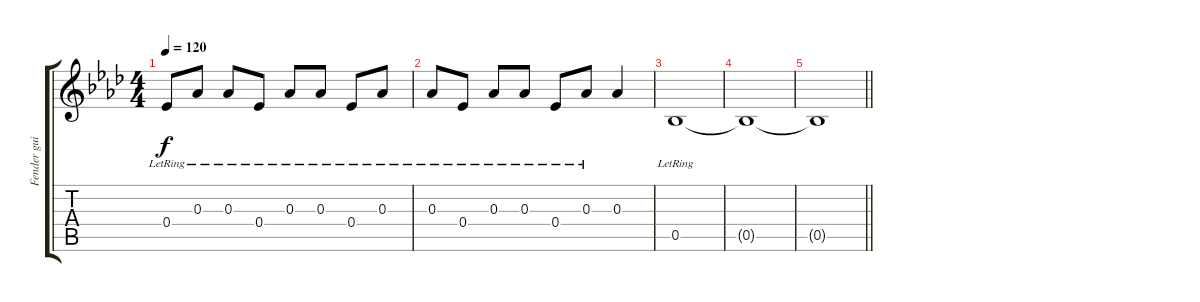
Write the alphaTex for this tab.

\track ("Fender guitar" "Fender gui") {instrument electricguitarclean}
\staff {score tabs}
\tuning (C4 C4 Ab3 Eb3 Bb2 F2) {hide}
\ts (4 4)
\tempo 120
\clef g2
\ks fminor
0.4{lr}.8{dy f} 0.3{lr}.8 0.3{lr}.8 0.4{lr}.8 0.3{lr}.8 0.3{lr}.8 0.4{lr}.8 0.3{lr}.8 |
0.3{lr}.8 0.4{lr}.8 0.3{lr}.8 0.3{lr}.8 0.4{lr}.8 0.3{lr}.8 0.3.4 |
0.5{lr}.1 |
0.5{t}.1 |
\barLineRight lightlight
0.5{t}.1
